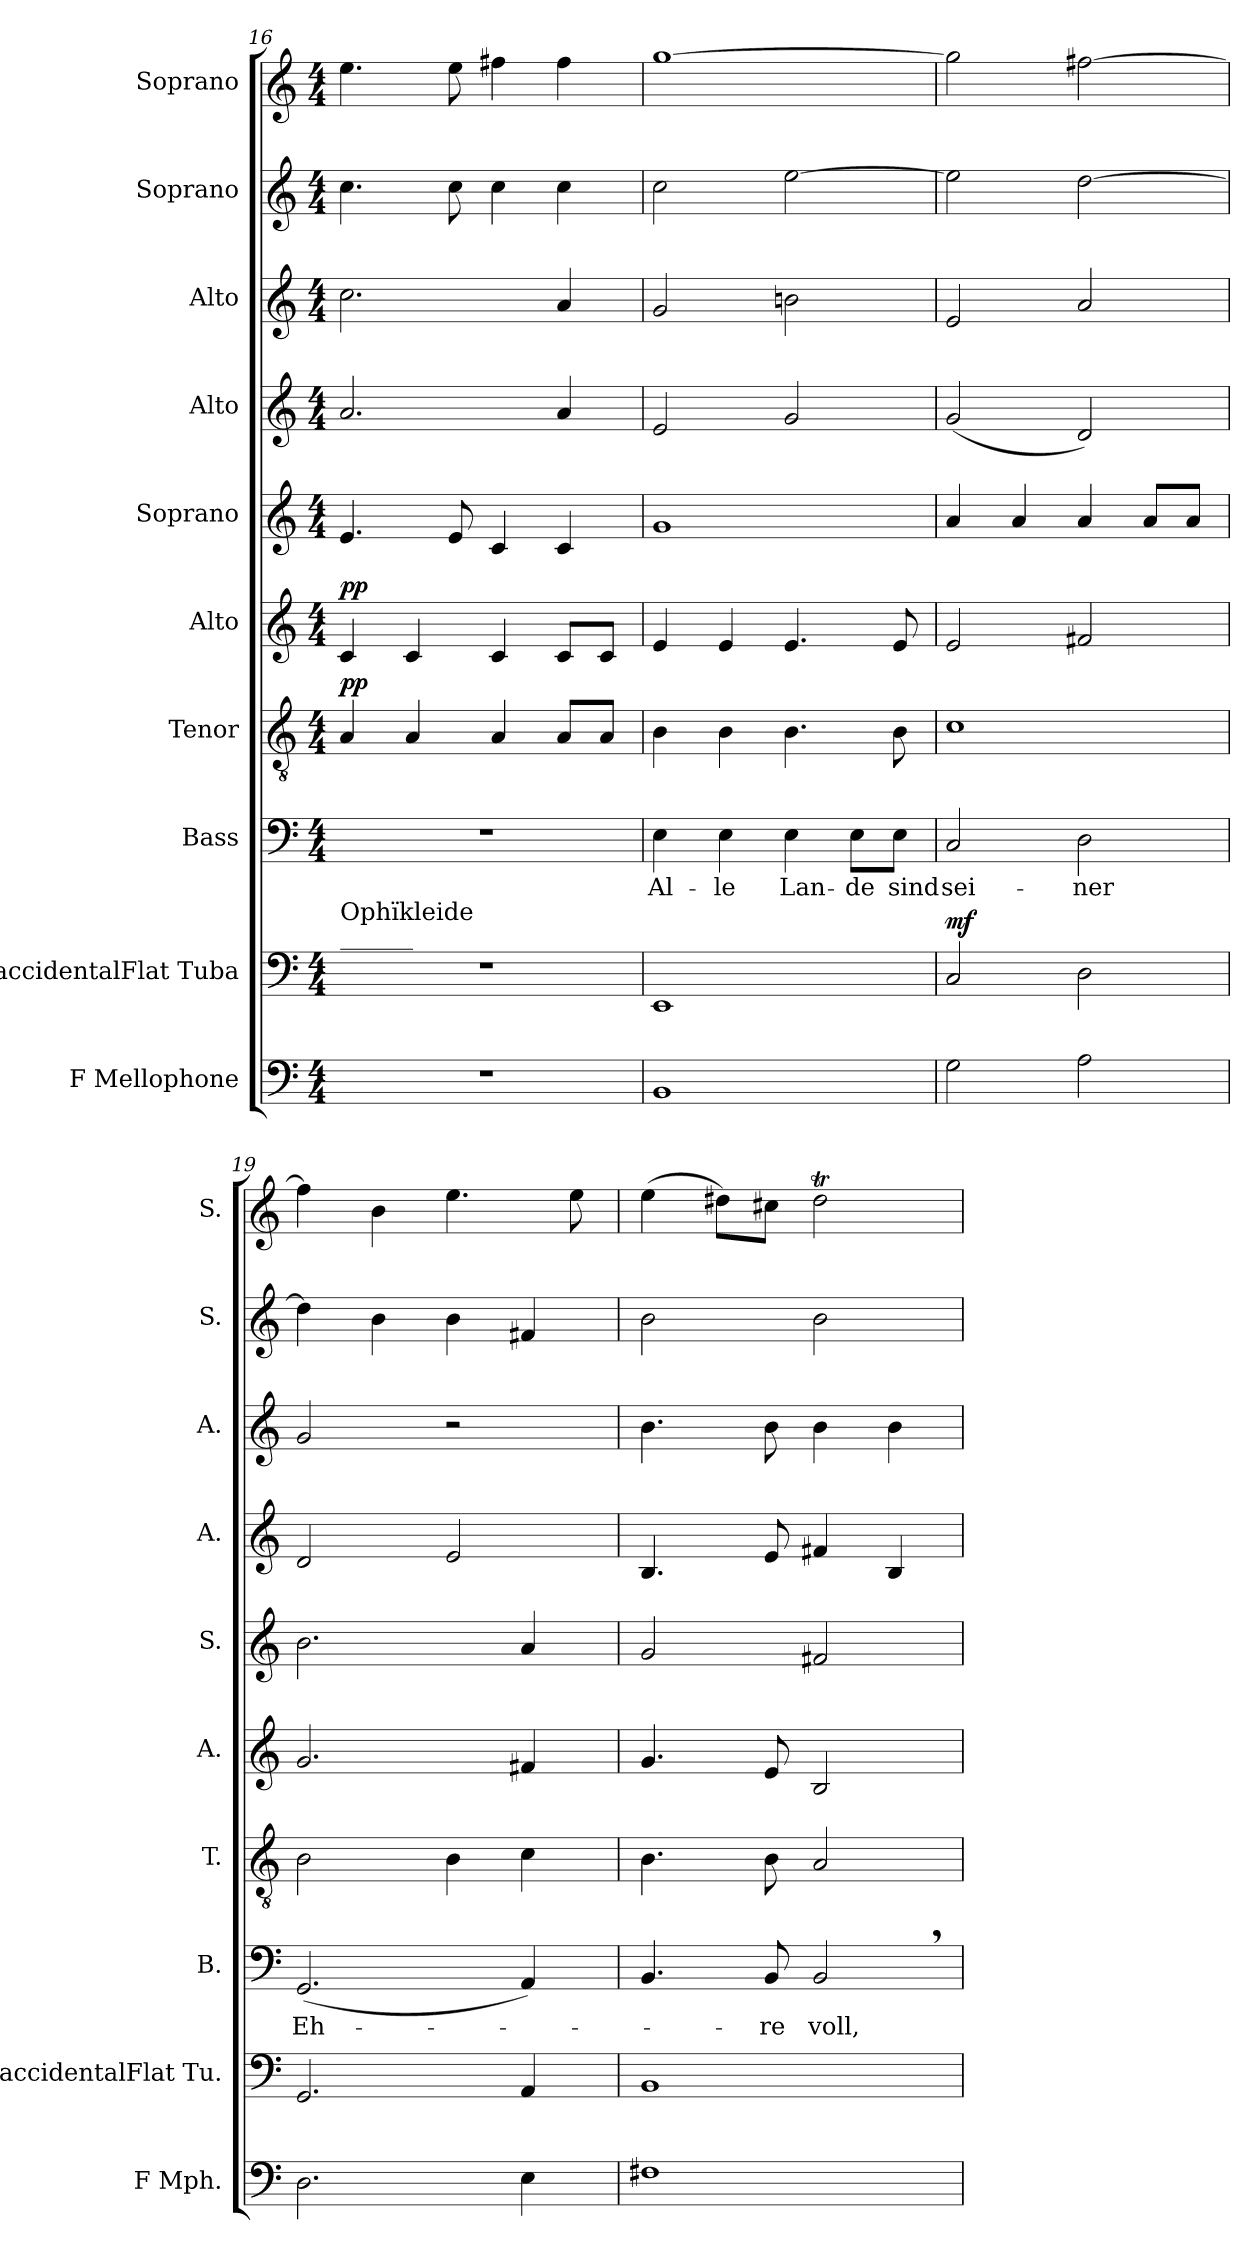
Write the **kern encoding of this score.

**kern	**kern	**dynam	**kern	**text	**kern	**dynam	**kern	**dynam	**kern	**kern	**kern	**kern	**kern
*part10	*part9	*part9	*part8	*part8	*part7	*part7	*part6	*part6	*part5	*part4	*part3	*part2	*part1
*staff10	*staff9	*staff9	*staff8	*staff8	*staff7	*staff7	*staff6	*staff6	*staff5	*staff4	*staff3	*staff2	*staff1
*I"F Mellophone	*I"BaccidentalFlat Tuba	*	*I"Bass	*	*I"Tenor	*	*I"Alto	*	*I"Soprano	*I"Alto	*I"Alto	*I"Soprano	*I"Soprano
*I'F Mph.	*I'BaccidentalFlat Tu.	*	*I'B.	*	*I'T.	*	*I'A.	*	*I'S.	*I'A.	*I'A.	*I'S.	*I'S.
*clefF4	*clefF4	*	*clefF4	*	*clefGv2	*	*clefG2	*	*clefG2	*clefG2	*clefG2	*clefG2	*clefG2
*ITrd4c7	*	*	*	*	*	*	*	*	*	*	*	*	*
*k[b-]	*k[]	*	*k[]	*	*k[]	*	*k[]	*	*k[]	*k[]	*k[]	*k[]	*k[]
*M4/4	*M4/4	*	*M4/4	*	*M4/4	*	*M4/4	*	*M4/4	*M4/4	*M4/4	*M4/4	*M4/4
=16	=16	=16	=16	=16	=16	=16	=16	=16	=16	=16	=16	=16	=16
!	!LO:TX:a:t=______	!	!	!	!	!	!	!	!	!	!	!	!
!	!LO:TX:a:t=Ophïkleide	!	!	!	!	!	!	!	!	!	!	!	!
!	!	!	!	!	!	!LO:DY:a	!	!LO:DY:a	!	!	!	!	!
1r	1r	.	1r	.	4A/	pp	4c/	pp	4.e/	2.a/	2.cc\	4.cc\	4.ee\
.	.	.	.	.	4A/	.	4c/	.	.	.	.	.	.
.	.	.	.	.	.	.	.	.	8e/	.	.	8cc\	8ee\
.	.	.	.	.	4A/	.	4c/	.	4c/	.	.	4cc\	4ff#X\
.	.	.	.	.	8A/L	.	8c/L	.	4c/	4a/	4a/	4cc\	4ff#\
.	.	.	.	.	8A/J	.	8c/J	.	.	.	.	.	.
!!LO:PB:g=z
=17	=17	=17	=17	=17	=17	=17	=17	=17	=17	=17	=17	=17	=17
1EE	1EE	.	4E\	Al-	4B\	.	4e/	.	1g	2e/	2g/	2cc\	[1gg
.	.	.	4E\	-le	4B\	.	4e/	.	.	.	.	.	.
.	.	.	4E\	Lan-	4.B\	.	4.e/	.	.	2g/	2bn\	[2ee\	.
.	.	.	8E\L	-de	.	.	.	.	.	.	.	.	.
.	.	.	8E\J	sind	8B\	.	8e/	.	.	.	.	.	.
=18	=18	=18	=18	=18	=18	=18	=18	=18	=18	=18	=18	=18	=18
!	!	!LO:DY:a	!	!	!	!	!	!	!	!	!	!	!
2C\	2C/	mf	2C/	sei-	1c	.	2e/	.	4a/	(>2g/	2e/	2ee\]	2gg\]
.	.	.	.	.	.	.	.	.	4a/	.	.	.	.
2D\	2D\	.	2D\	-ner	.	.	2f#X/	.	4a/	2d/)	2a/	[2dd\	[2ff#X\
.	.	.	.	.	.	.	.	.	8a/L	.	.	.	.
.	.	.	.	.	.	.	.	.	8a/J	.	.	.	.
=19	=19	=19	=19	=19	=19	=19	=19	=19	=19	=19	=19	=19	=19
2.GG\	2.GG/	.	(>2.GG/	Eh-	2B\	.	2.g/	.	2.b\	2d/	2g/	4dd\]	4ff#\]
.	.	.	.	.	.	.	.	.	.	.	.	4b\	4b\
.	.	.	.	.	4B\	.	.	.	.	2e/	2r	4b\	4.ee\
4AA\	4AA/	.	4AA/)	.	4c\	.	4f#X/	.	4a/	.	.	4f#X/	.
.	.	.	.	.	.	.	.	.	.	.	.	.	8ee\
=20	=20	=20	=20	=20	=20	=20	=20	=20	=20	=20	=20	=20	=20
1BBn	1BB	.	4.BB/	.	4.B\	.	4.g/	.	2g/	4.B/	4.b\	2b\	(4ee\
.	.	.	.	.	.	.	.	.	.	.	.	.	8dd#X\L)
.	.	.	8BB/	-re	8B\	.	8e/	.	.	8e/	8b\	.	8cc#X\J
.	.	.	2BB,/	voll,	2A/	.	2B/	.	2f#X/	4f#X/	4b\	2b\	2dd#t\
.	.	.	.	.	.	.	.	.	.	4B/	4b\	.	.
=	=	=	=	=	=	=	=	=	=	=	=	=	=
*-	*-	*-	*-	*-	*-	*-	*-	*-	*-	*-	*-	*-	*-
